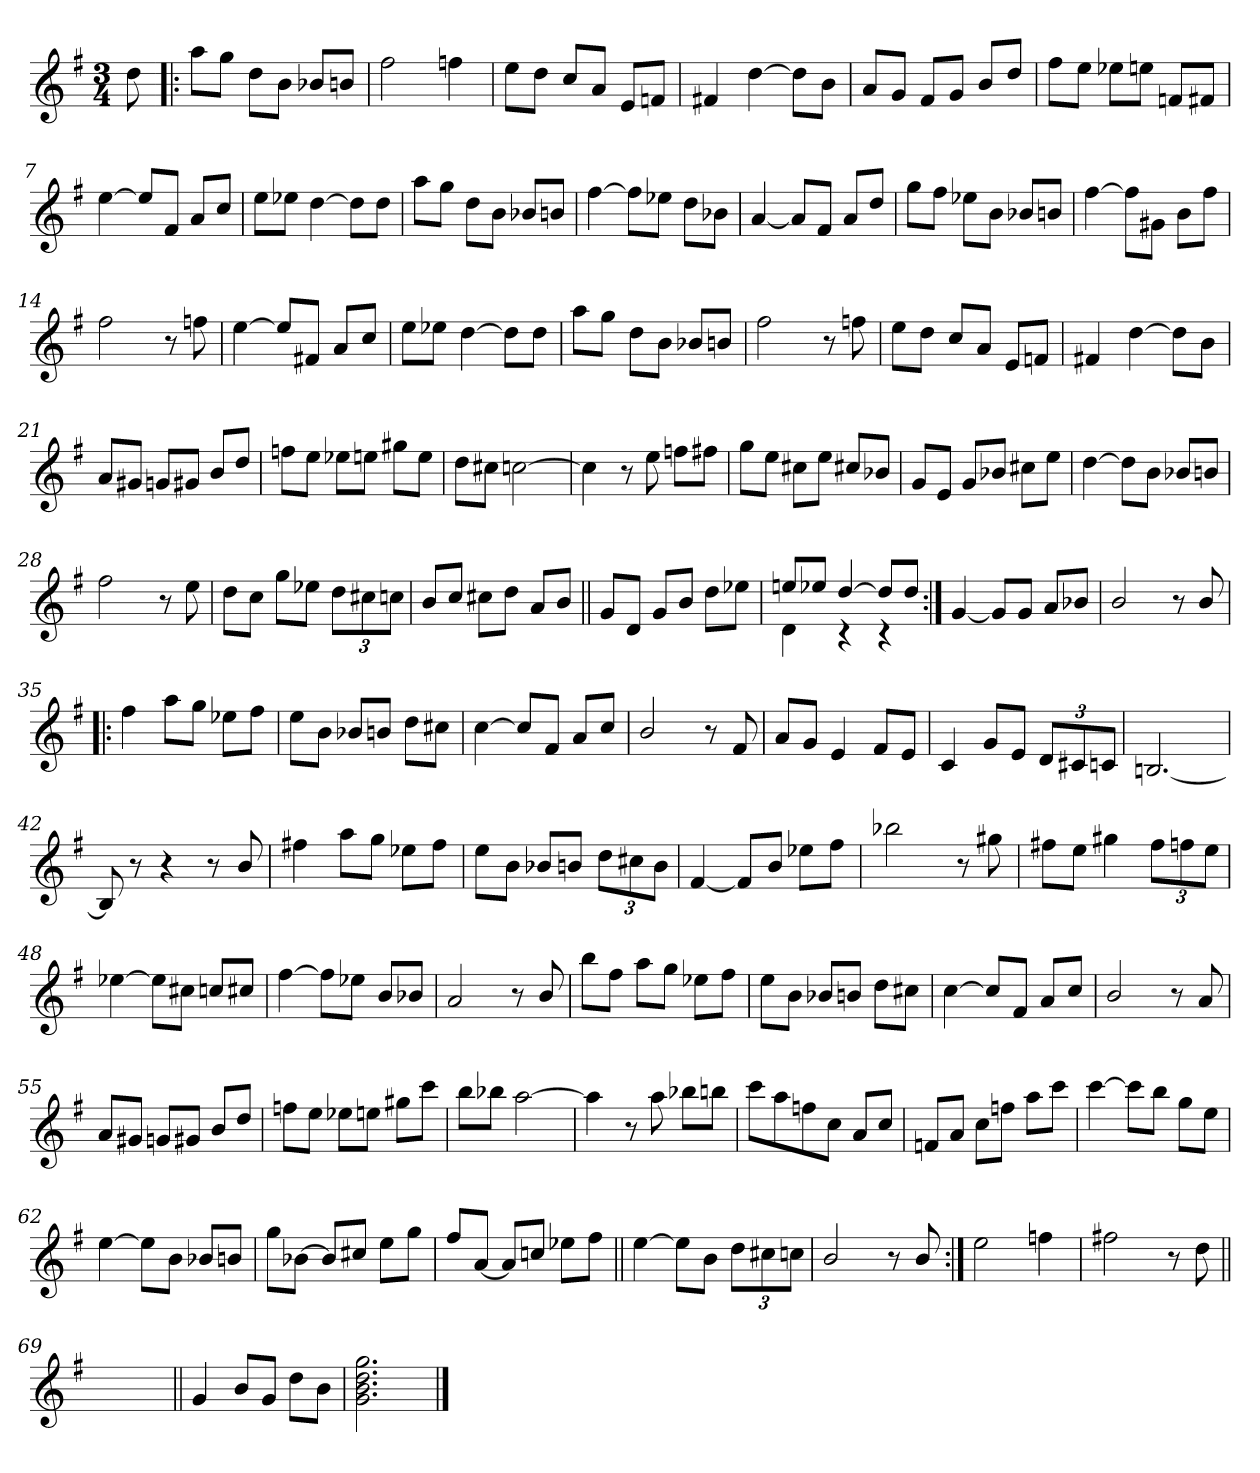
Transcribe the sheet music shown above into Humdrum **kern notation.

**kern
*part1
*staff1
*clefG2
*k[f#]
*G:
*M3/4
=
8dd\
=1!|:
8aa\L
8gg\J
8dd\L
8b\J
8b-X/L
8bn/J
=2
2ff#\
4ffn\
=3
8ee\L
8dd\J
8cc/L
8a/J
8e/L
8fn/J
=4
4f#X/
[>4dd\
8dd\L]
8b\J
=5
8a/L
8g/J
8f#/L
8g/J
8b/L
8dd/J
!!LO:LB:g=z
=6
8ff#\L
8ee\J
8ee-X\L
8een\J
8fn/L
8f#X/J
=7
[>4ee\
8ee/L]
8f#/J
8a/L
8cc/J
=8
8ee\L
8ee-X\J
[>4dd\
8dd\L]
8dd\J
=9
8aa\L
8gg\J
8dd\L
8b\J
8b-X/L
8bn/J
=10
[>4ff#\
8ff#\L]
8ee-X\J
8dd\L
8b-X\J
!!LO:LB:g=z
=11
[<4a/
8a/L]
8f#/J
8a/L
8dd/J
=12
8gg\L
8ff#\J
8ee-X\L
8b\J
8b-X/L
8bn/J
=13
[>4ff#\
8ff#\L]
8g#X\J
8b\L
8ff#\J
=14
2ff#\
8r
8ffn\
=15
[>4ee\
8ee/L]
8f#X/J
8a/L
8cc/J
!!LO:LB:g=z
=16
8ee\L
8ee-X\J
[>4dd\
8dd\L]
8dd\J
=17
8aa\L
8gg\J
8dd\L
8b\J
8b-X/L
8bn/J
=18
2ff#\
8r
8ffn\
=19
8ee\L
8dd\J
8cc/L
8a/J
8e/L
8fn/J
=20
4f#X/
[>4dd\
8dd\L]
8b\J
!!LO:LB:g=z
=21
8a/L
8g#X/J
8gn/L
8g#X/J
8b/L
8dd/J
=22
8ffn\L
8ee\J
8ee-X\L
8een\J
8gg#X\L
8ee\J
=23
8dd\L
8cc#X\J
[>2ccn\
=24
4cc\]
8r
8ee\
8ffn\L
8ff#X\J
!!LO:LB:g=z
=25
8gg\L
8ee\J
8cc#X\L
8ee\J
8cc#X/L
8b-X/J
=26
8g/L
8e/J
8g/L
8b-X/J
8cc#X\L
8ee\J
=27
[>4dd\
8dd\L]
8b\J
8b-X/L
8bn/J
=28
2ff#\
8r
8ee\
=29
8dd\L
8cc\J
8gg\L
8ee-X\J
12dd\L
12cc#X\
12ccn\J
!!LO:LB:g=z
=30
8b/L
8cc/J
8cc#X\L
8dd\J
8a/L
8b/J
=31||
8g/L
8d/J
8g/L
8b/J
8dd\L
8ee-X\J
=32
*^
8een/L	4d\
8ee-X/J	.
[>4dd/	4rc
8dd/L]	4rc
8dd/J	.
*v	*v
=33:|!
[<4g/
8g/L]
8g/J
8a/L
8b-X/J
=34
2b/
8r
8b/
!!LO:LB:g=z
=35!|:
4ff#\
8aa\L
8gg\J
8ee-X\L
8ff#\J
=36
8ee\L
8b\J
8b-X/L
8bn/J
8dd\L
8cc#X\J
=37
[>4cc\
8cc/L]
8f#/J
8a/L
8cc/J
=38
2b/
8r
8f#/
=39
8a/L
8g/J
4e/
8f#/L
8e/J
!!LO:LB:g=z
=40
4c/
8g/L
8e/J
12d/L
12c#X/
12cn/J
=41
[<2.Bn/
=42
8B/]
8r
4r
8r
8b/
=43
4ff#X\
8aa\L
8gg\J
8ee-X\L
8ff#\J
=44
8ee\L
8b\J
8b-X/L
8bn/J
12dd\L
12cc#X\
12b\J
!!LO:LB:g=z
=45
[<4f#/
8f#/L]
8b/J
8ee-X\L
8ff#\J
=46
2bb-X\
8r
8gg#X\
=47
8ff#X\L
8ee\J
4gg#X\
12ff#\L
12ffn\
12ee\J
=48
[>4ee-X\
8ee-\L]
8cc#X\J
8ccn/L
8cc#X/J
!!LO:PB:g=z
=49
[>4ff#\
8ff#\L]
8ee-X\J
8b/L
8b-X/J
=50
2a/
8r
8b/
=51
8bb\L
8ff#\J
8aa\L
8gg\J
8ee-X\L
8ff#\J
=52
8ee\L
8b\J
8b-X/L
8bn/J
8dd\L
8cc#X\J
!!LO:LB:g=z
=53
[>4cc\
8cc/L]
8f#/J
8a/L
8cc/J
=54
2b/
8r
8a/
=55
8a/L
8g#X/J
8gn/L
8g#X/J
8b/L
8dd/J
=56
8ffn\L
8ee\J
8ee-X\L
8een\J
8gg#X\L
8ccc\J
=57
8bb\L
8bb-X\J
[>2aa\
!!LO:LB:g=z
=58
4aa\]
8r
8aa\
8bb-X\L
8bbn\J
=59
8ccc\L
8aa\
8ffn\
8cc\J
8a/L
8cc/J
=60
8fn/L
8a/J
8cc\L
8ffn\J
8aa\L
8ccc\J
=61
[>4ccc\
8ccc\L]
8bb\J
8gg\L
8ee\J
!!LO:LB:g=z
=62
[>4ee\
8ee\L]
8b\J
8b-X/L
8bn/J
=63
8gg\L
[<8b-X\J
8b-/L]
8cc#X/J
8ee\L
8gg\J
=64
8ff#/L
[<8a/J
8a/L]
8ccn/J
8ee-X\L
8ff#\J
=65||
[>4ee\
8ee\L]
8b\J
12dd\L
12cc#X\
12ccn\J
=66
2b/
8r
8b/
!!LO:LB:g=z
=67:|!
2ee\
4ffn\
=68
2ff#X\
8r
8dd\
=69||
2.ryy
=70||
4g/
8b/L
8g/J
8dd\L
8b\J
=71
2.g\ 2.b\ 2.dd\ 2.gg\
==
*-
